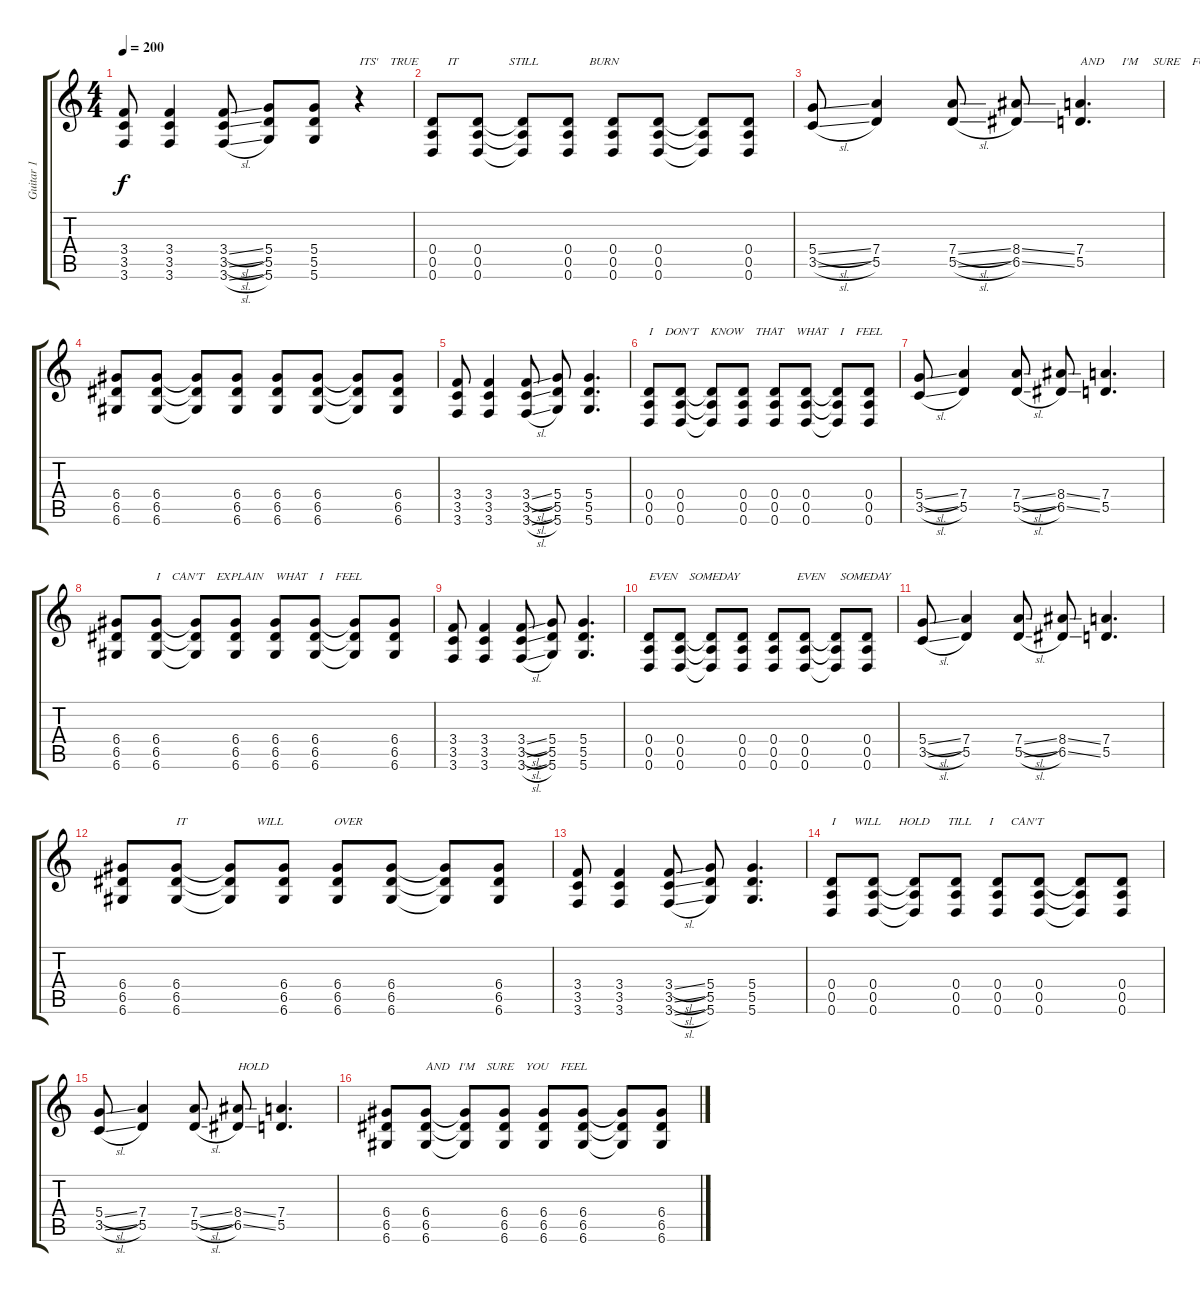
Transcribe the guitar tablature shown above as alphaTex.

\track ("Guitar 1" "Guitar 1") {instrument distortionguitar}
\staff {score tabs}
\tuning (E4 B3 G3 D3 A2 D2) {hide}
\ts (4 4)
\tempo 200
\clef g2
\ks c
(3.4 3.5 3.6).8{dy f} (3.4 3.5 3.6).4 (3.4{sl} 3.5{sl} 3.6{sl}).8 (5.4 5.5 5.6).8 (5.4 5.5 5.6).8 r.4{txt "ITS'    TRUE"} |
(0.4 0.5 0.6).8{txt "     IT                 STILL                 BURN"} (0.4 0.5 0.6).8 (0.4{t} 0.5{t} 0.6{t}).8 (0.4 0.5 0.6).8 (0.4 0.5 0.6).8 (0.4 0.5 0.6).8 (0.4{t} 0.5{t} 0.6{t}).8 (0.4 0.5 0.6).8 |
(5.4{sl} 3.5{sl}).8 (7.4 5.5).4 (7.4{sl} 5.5{sl}).8 (8.4{ss} 6.5{ss}).8 (7.4 5.5).4{d txt "AND      I'M     SURE    FOR   WHAT    I    FEEL"} |
(6.4 6.5 6.6).8 (6.4 6.5 6.6).8 (6.4{t} 6.5{t} 6.6{t}).8 (6.4 6.5 6.6).8 (6.4 6.5 6.6).8 (6.4 6.5 6.6).8 (6.4{t} 6.5{t} 6.6{t}).8 (6.4 6.5 6.6).8 |
(3.4 3.5 3.6).8 (3.4 3.5 3.6).4 (3.4{sl} 3.5{sl} 3.6{sl}).8 (5.4 5.5 5.6).8 (5.4 5.5 5.6).4{d} |
(0.4 0.5 0.6).8{txt "I    DON'T    KNOW    THAT    WHAT    I    FEEL"} (0.4 0.5 0.6).8 (0.4{t} 0.5{t} 0.6{t}).8 (0.4 0.5 0.6).8 (0.4 0.5 0.6).8 (0.4 0.5 0.6).8 (0.4{t} 0.5{t} 0.6{t}).8 (0.4 0.5 0.6).8 |
(5.4{sl} 3.5{sl}).8 (7.4 5.5).4 (7.4{sl} 5.5{sl}).8 (8.4{ss} 6.5{ss}).8 (7.4 5.5).4{d} |
(6.4 6.5 6.6).8 (6.4 6.5 6.6).8{txt "I    CAN'T    EXPLAIN    WHAT    I    FEEL"} (6.4{t} 6.5{t} 6.6{t}).8 (6.4 6.5 6.6).8 (6.4 6.5 6.6).8 (6.4 6.5 6.6).8 (6.4{t} 6.5{t} 6.6{t}).8 (6.4 6.5 6.6).8 |
(3.4 3.5 3.6).8 (3.4 3.5 3.6).4 (3.4{sl} 3.5{sl} 3.6{sl}).8 (5.4 5.5 5.6).8 (5.4 5.5 5.6).4{d} |
(0.4 0.5 0.6).8{txt "EVEN    SOMEDAY                   EVEN     SOMEDAY"} (0.4 0.5 0.6).8 (0.4{t} 0.5{t} 0.6{t}).8 (0.4 0.5 0.6).8 (0.4 0.5 0.6).8 (0.4 0.5 0.6).8 (0.4{t} 0.5{t} 0.6{t}).8 (0.4 0.5 0.6).8 |
(5.4{sl} 3.5{sl}).8 (7.4 5.5).4 (7.4{sl} 5.5{sl}).8 (8.4{ss} 6.5{ss}).8 (7.4 5.5).4{d} |
(6.4 6.5 6.6).8 (6.4 6.5 6.6).8{txt "IT                       WILL                 OVER"} (6.4{t} 6.5{t} 6.6{t}).8 (6.4 6.5 6.6).8 (6.4 6.5 6.6).8 (6.4 6.5 6.6).8 (6.4{t} 6.5{t} 6.6{t}).8 (6.4 6.5 6.6).8 |
(3.4 3.5 3.6).8 (3.4 3.5 3.6).4 (3.4{sl} 3.5{sl} 3.6{sl}).8 (5.4 5.5 5.6).8 (5.4 5.5 5.6).4{d} |
(0.4 0.5 0.6).8{txt "I      WILL      HOLD      TILL      I      CAN'T"} (0.4 0.5 0.6).8 (0.4{t} 0.5{t} 0.6{t}).8 (0.4 0.5 0.6).8 (0.4 0.5 0.6).8 (0.4 0.5 0.6).8 (0.4{t} 0.5{t} 0.6{t}).8 (0.4 0.5 0.6).8 |
(5.4{sl} 3.5{sl}).8 (7.4 5.5).4 (7.4{sl} 5.5{sl}).8 (8.4{ss} 6.5{ss}).8{txt "HOLD"} (7.4 5.5).4{d} |
(6.4 6.5 6.6).8 (6.4 6.5 6.6).8{txt "AND   I'M    SURE    YOU    FEEL"} (6.4{t} 6.5{t} 6.6{t}).8 (6.4 6.5 6.6).8 (6.4 6.5 6.6).8 (6.4 6.5 6.6).8 (6.4{t} 6.5{t} 6.6{t}).8 (6.4 6.5 6.6).8
